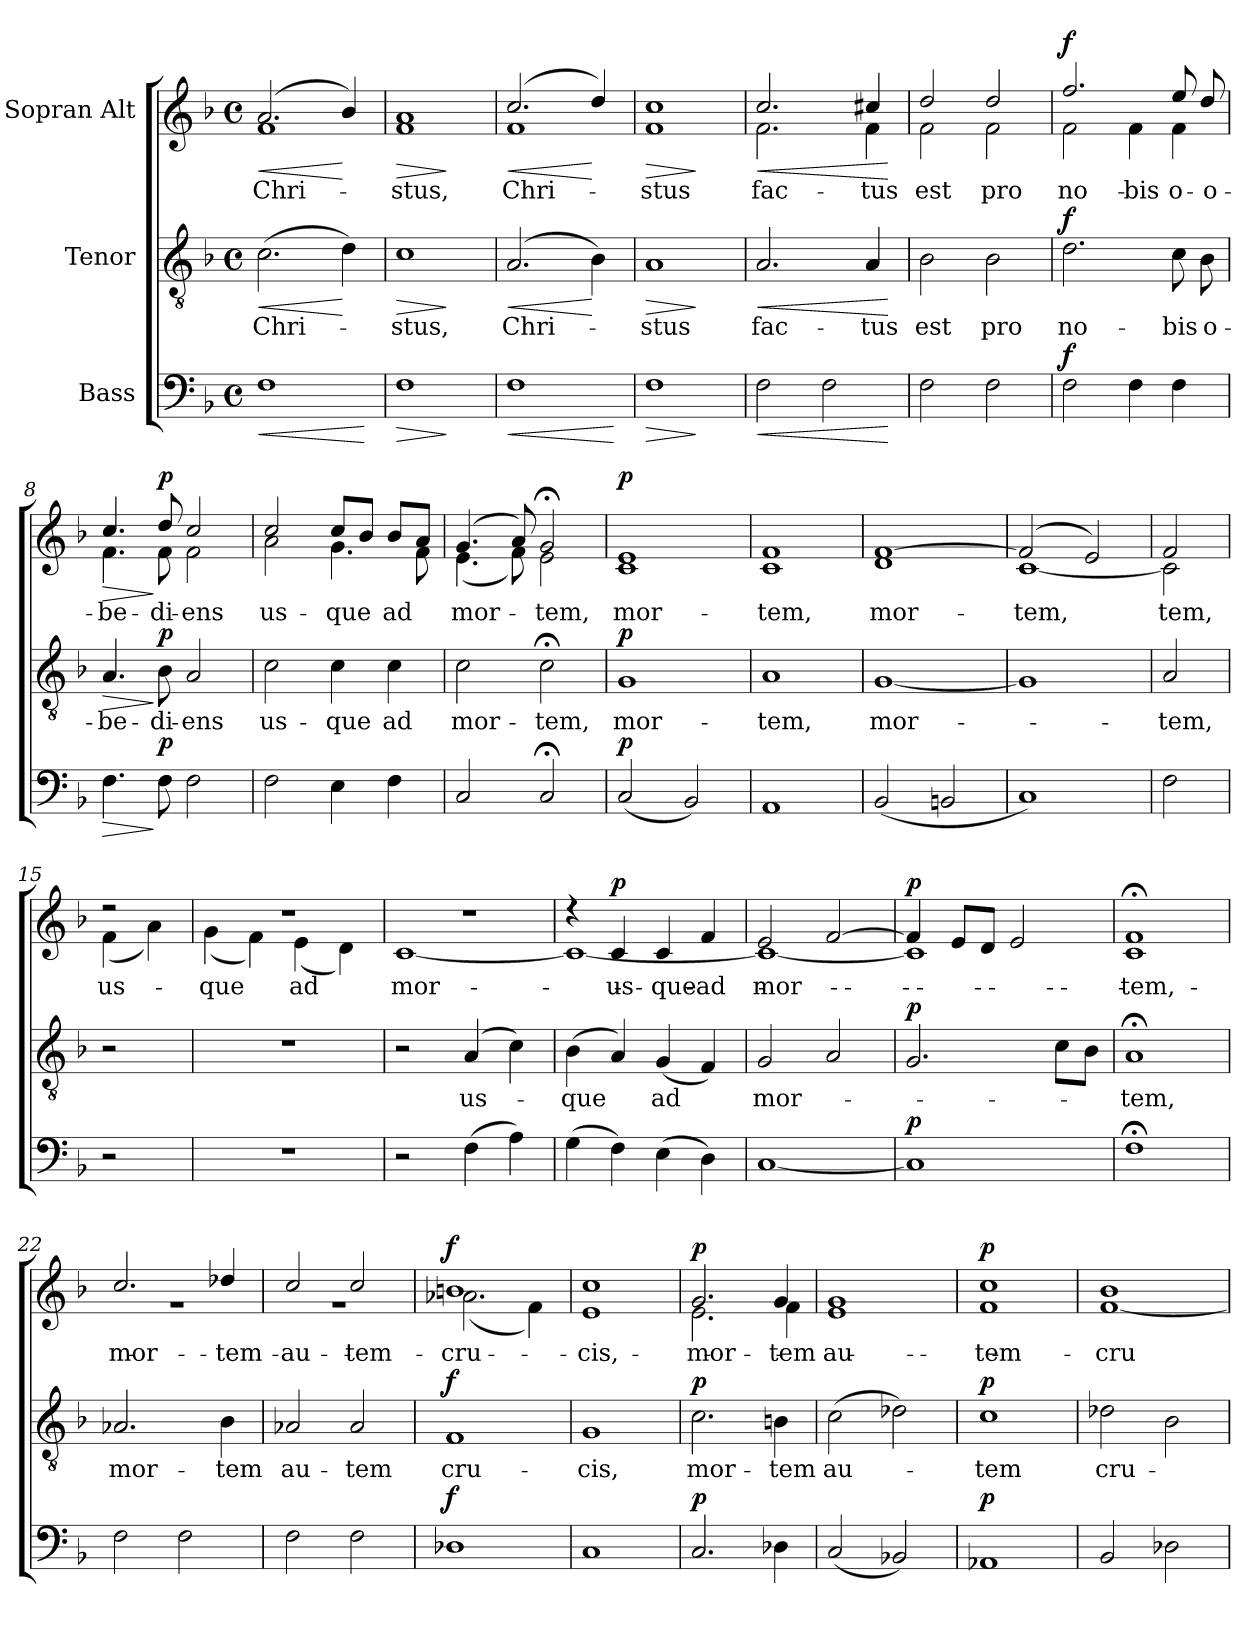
**kern	**dynam	**kern	**text	**dynam	**kern	**text	**dynam
*part3	*part3	*part2	*part2	*part2	*part1	*part1	*part1
*staff3	*staff3	*staff2	*staff2	*staff2	*staff1	*staff1	*staff1
*I"Bass	*	*I"Tenor	*	*	*I"Sopran Alt	*	*
*clefF4	*	*clefGv2	*	*	*clefG2	*	*
*k[b-]	*	*k[b-]	*	*	*k[b-]	*	*
*M4/4	*	*M4/4	*	*	*M4/4	*	*
*met(c)	*	*met(c)	*	*	*met(c)	*	*
=1	=1	=1	=1	=1	=1	=1	=1
!	!	!	!	!	!LO:TX:a:B:t=Largo	!	!
!	!LO:HP:b	!	!LO:LY:b	!LO:HP:b	!	!LO:LY:b	!LO:HP:b
*	*	*	*	*	*^	*	*
1F	<	(2.c\	Chri-	<	(2.a/	1f	Chri-	<
.	.	4d\)	.	[	4b-/)	.	.	[
*	*	*	*	*	*v	*v	*	*
.	[	.	.	.	.	.	.
=2	=2	=2	=2	=2	=2	=2	=2
!	!LO:HP:b	!	!LO:LY:b	!LO:HP:b	!	!LO:LY:b	!LO:HP:b
*	*	*	*	*	*^	*	*
1F	>	1c	-stus,	>	1a	1f	-stus,	>
*	*	*	*	*	*v	*v	*	*
.	]	.	.	]	.	.	]
=3	=3	=3	=3	=3	=3	=3	=3
!	!LO:HP:b	!	!LO:LY:b	!LO:HP:b	!	!LO:LY:b	!LO:HP:b
*	*	*	*	*	*^	*	*
1F	<	(2.A/	Chri-	<	(2.cc/	1f	Chri-	<
.	.	4B-\)	.	[	4dd/)	.	.	[
*	*	*	*	*	*v	*v	*	*
.	[	.	.	.	.	.	.
=4	=4	=4	=4	=4	=4	=4	=4
!	!LO:HP:b	!	!LO:LY:b	!LO:HP:b	!	!LO:LY:b	!LO:HP:b
*	*	*	*	*	*^	*	*
1F	>	1A	-stus	>	1cc	1f	-stus	>
*	*	*	*	*	*v	*v	*	*
.	]	.	.	]	.	.	]
=5	=5	=5	=5	=5	=5	=5	=5
!	!LO:HP:b	!	!LO:LY:b	!LO:HP:b	!	!LO:LY:b	!LO:HP:b
*	*	*	*	*	*^	*	*
2F\	<	2.A/	fac-	<	2.cc/	2.f\	fac-	<
2F\	.	.	.	.	.	.	.	.
!	!	!	!LO:LY:b	!	!	!	!LO:LY:b	!
.	.	4A/	-tus	.	4cc#X/	4f\	-tus	.
*	*	*	*	*	*v	*v	*	*
.	[	.	.	[	.	.	[
=6	=6	=6	=6	=6	=6	=6	=6
!	!	!	!LO:LY:b	!	!	!LO:LY:b	!
*	*	*	*	*	*^	*	*
2F\	.	2B-\	est	.	2dd/	2f\	est	.
!	!	!	!LO:LY:b	!	!	!	!LO:LY:b	!
2F\	.	2B-\	pro	.	2dd/	2f\	pro	.
=7	=7	=7	=7	=7	=7	=7	=7	=7
!	!	!	!LO:LY:b	!	!	!	!LO:LY:b	!
!	!LO:DY:a	!	!	!LO:DY:a	!	!	!LO:LY:b	!LO:DY:a
2F\	f	2.d\	no-	f	2.ff/	2f\	no-	f
!	!	!	!	!	!	!	!LO:LY:b	!
4F\	.	.	.	.	.	4f\	-bis	.
!	!	!	!LO:LY:b	!	!	!	!LO:LY:b	!
!	!	!	!	!	!	!	!LO:LY:b	!
4F\	.	8c\	-bis	.	8ee/	4f\	o-	.
!	!	!	!LO:LY:b	!	!	!	!LO:LY:b	!
.	.	8B-\	o-	.	8dd/	.	o -	.
!!LO:LB:g=z	!!
=8	=8	=8	=8	=8	=8	=8	=8	=8
!	!LO:HP:b	!	!LO:LY:b	!LO:HP:b	!	!	!LO:LY:b	!LO:HP:b
4.F\	>	4.A/	-be-	>	4.cc/	4.f\	-be-	>
!	!LO:DY:n=1:a	!	!LO:LY:b	!LO:DY:n=1:a	!	!	!LO:LY:b	!LO:DY:n=1:a
8F\	] p	8B-\	-di-	] p	8dd/	8f\	-di-	] p
!	!	!	!LO:LY:b	!	!	!	!LO:LY:b	!
2F\	.	2A/	-ens	.	2cc/	2f\	-ens	.
=9	=9	=9	=9	=9	=9	=9	=9	=9
!	!	!	!LO:LY:b	!	!	!	!LO:LY:b	!
2F\	.	2c\	us-	.	2cc/	2a\	us-	.
!	!	!	!LO:LY:b	!	!	!	!LO:LY:b	!
4E\	.	4c\	-que	.	8cc/L	4.g\	-que	.
.	.	.	.	.	8b-/J	.	.	.
!	!	!	!LO:LY:b	!	!	!	!LO:LY:b	!
4F\	.	4c\	ad	.	8b-/L	.	ad	.
.	.	.	.	.	8a/J	8f\	.	.
=10	=10	=10	=10	=10	=10	=10	=10	=10
!	!	!	!LO:LY:b	!	!	!	!LO:LY:b	!
2C/	.	2c\	mor-	.	(4.g/	(4.e\	mor-	.
.	.	.	.	.	8a/)	8f\)	.	.
!	!	!	!LO:LY:b	!	!	!	!LO:LY:b	!
2C;</	.	2c;<\	-tem,	.	2g;</	2e\	-tem,	.
=11	=11	=11	=11	=11	=11	=11	=11	=11
!	!LO:DY:a	!	!LO:LY:b	!LO:DY:a	!	!	!LO:LY:b	!LO:DY:a
(2C/	p	1G	mor-	p	1e	1c	mor-	p
2BB-/)	.	.	.	.	.	.	.	.
=12	=12	=12	=12	=12	=12	=12	=12	=12
!	!	!	!LO:LY:b	!	!	!	!LO:LY:b	!
1AA	.	1A	-tem,	.	1f	1c	-tem,	.
=13	=13	=13	=13	=13	=13	=13	=13	=13
!	!	!	!LO:LY:b	!	!	!	!LO:LY:b	!
!	!	!	!	!	!	!	!LO:LY:b	!
(2BB-/	.	[1G	mor-	.	[1f	1d	mor-	.
2BBn/	.	.	.	.	.	.	.	.
=14	=14	=14	=14	=14	=14	=14	=14	=14
!	!	!	!	!	!	!	!LO:LY:b	!
1C)	.	1G]	.	.	(2f/]	[1c	-tem,	.
.	.	.	.	.	2e/)	.	.	.
=15	=15	=15	=15	=15	=15	=15	=15	=15
!	!	!	!LO:LY:b	!	!	!	!LO:LY:b	!
2F\	.	2A/	-tem,	.	2f/	2c\]	-tem,	.
!!LO:LB:g=z	!!
=15X1	=15X1	=15X1	=15X1	=15X1	=15X1	=15X1	=15X1	=15X1
!	!	!	!	!	!	!	!LO:LY:b	!
2r	.	2r	.	.	2r	(4f\	us-	.
.	.	.	.	.	.	4a\)	.	.
=16	=16	=16	=16	=16	=16	=16	=16	=16
!	!	!	!	!	!	!	!LO:LY:b	!
1r	.	1r	.	.	1r	(4g\	-que	.
.	.	.	.	.	.	4f\)	.	.
!	!	!	!	!	!	!	!LO:LY:b	!
.	.	.	.	.	.	(4e\	ad	.
.	.	.	.	.	.	4d\)	.	.
=17	=17	=17	=17	=17	=17	=17	=17	=17
!	!	!	!	!	!	!	!LO:LY:b	!
2r	.	2r	.	.	1r	[1c	mor-	.
!	!	!	!LO:LY:b	!	!	!	!	!
(4F\	.	(4A/	us-	.	.	.	.	.
4A\)	.	4c\)	.	.	.	.	.	.
=18	=18	=18	=18	=18	=18	=18	=18	=18
!	!	!	!LO:LY:b	!	!	!	!	!
(4G\	.	(4B-\	-que	.	4r	1c_	.	.
!	!	!	!	!	!	!	!LO:LY:b	!LO:DY:a
4F\)	.	4A/)	.	.	4c/	.	us-	p
!	!	!	!LO:LY:b	!	!	!	!LO:LY:b	!
(4E\	.	(4G/	ad	.	4c/	.	-que	.
!	!	!	!	!	!	!	!LO:LY:b	!
4D\)	.	4F/)	.	.	4f/	.	ad	.
=19	=19	=19	=19	=19	=19	=19	=19	=19
!	!	!	!LO:LY:b	!	!	!	!LO:LY:b	!
[1C	.	2G/	mor-	.	2e/	1c_	mor-	.
.	.	2A/	.	.	[2f/	.	.	.
=20	=20	=20	=20	=20	=20	=20	=20	=20
!	!LO:DY:a	!	!	!LO:DY:a	!	!	!	!LO:DY:a
1C]	p	2.G/	.	p	4f/]	1c]	.	p
.	.	.	.	.	8e/L	.	.	.
.	.	.	.	.	8d/J	.	.	.
.	.	.	.	.	2e/	.	.	.
.	.	8c\L	.	.	.	.	.	.
.	.	8B-\J	.	.	.	.	.	.
=21	=21	=21	=21	=21	=21	=21	=21	=21
!	!	!	!LO:LY:b	!	!	!	!LO:LY:b	!
!	!	!	!	!	!	!	!LO:LY:b	!
1F;<	.	1A;<	-tem,	.	1f;<	1c	-tem,	.
!!LO:LB:g=z	!!
=22	=22	=22	=22	=22	=22	=22	=22	=22
!	!	!	!LO:LY:b	!	!	!	!LO:LY:b	!
2F\	.	2.A-X/	mor-	.	2.cc/	1r	mor-	.
2F\	.	.	.	.	.	.	.	.
!	!	!	!LO:LY:b	!	!	!	!LO:LY:b	!
.	.	4B-\	-tem	.	4dd-X/	.	-tem	.
=23	=23	=23	=23	=23	=23	=23	=23	=23
!	!	!	!LO:LY:b	!	!	!	!LO:LY:b	!
2F\	.	2A-X/	au-	.	2cc/	1r	au-	.
!	!	!	!LO:LY:b	!	!	!	!LO:LY:b	!
2F\	.	2A-/	-tem	.	2cc/	.	-tem	.
=24	=24	=24	=24	=24	=24	=24	=24	=24
!	!LO:DY:a	!	!LO:LY:b	!LO:DY:a	!	!	!LO:LY:b	!LO:DY:a
1D-X	f	1F	cru-	f	1bn	(2.a-X\	cru-	f
.	.	.	.	.	.	4f\)	.	.
=25	=25	=25	=25	=25	=25	=25	=25	=25
!	!	!	!LO:LY:b	!	!	!	!LO:LY:b	!
1C	.	1G	-cis,	.	1cc	1e	cis,	.
=26	=26	=26	=26	=26	=26	=26	=26	=26
!	!LO:DY:a	!	!LO:LY:b	!LO:DY:a	!	!	!LO:LY:b	!LO:DY:a
2.C/	p	2.c\	mor-	p	2.g/	2.e\	mor-	p
!	!	!	!LO:LY:b	!	!	!	!LO:LY:b	!
4D-X\	.	4Bn\	-tem	.	4g/	4f\	-tem	.
=27	=27	=27	=27	=27	=27	=27	=27	=27
!	!	!	!LO:LY:b	!	!	!	!LO:LY:b	!
(2C/	.	(2c\	au-	.	1g	1e	au-	.
2BB-X/)	.	2d-X\)	.	.	.	.	.	.
=28	=28	=28	=28	=28	=28	=28	=28	=28
!	!LO:DY:a	!	!LO:LY:b	!LO:DY:a	!	!	!LO:LY:b	!LO:DY:a
1AA-X	p	1c	-tem	p	1cc	1f	-tem	p
=29	=29	=29	=29	=29	=29	=29	=29	=29
!	!	!	!LO:LY:b	!	!	!	!LO:LY:b	!
2BB-/	.	2d-X\	cru-	.	1b-	[1f	cru-	.
2D-X\	.	2B-\	.	.	.	.	.	.
*	*	*	*	*	*v	*v	*	*
=	=	=	=	=	=	=	=
*-	*-	*-	*-	*-	*-	*-	*-
